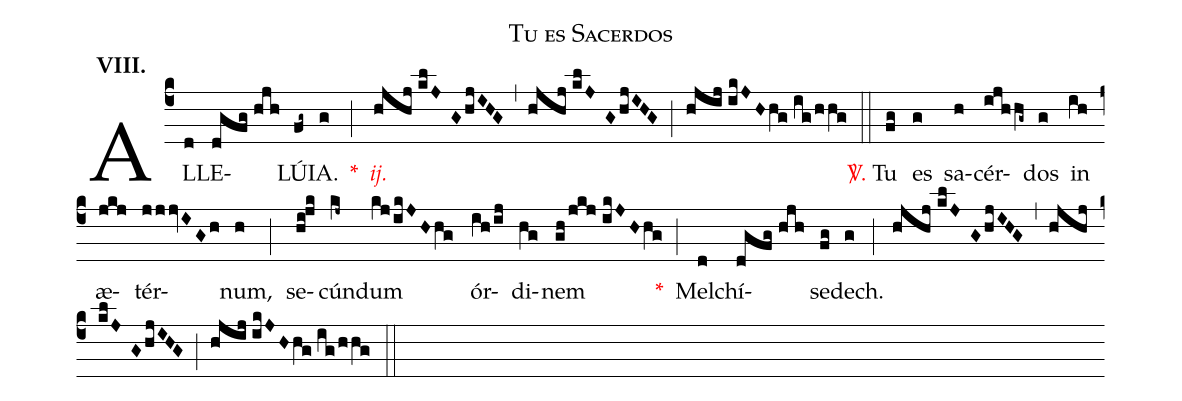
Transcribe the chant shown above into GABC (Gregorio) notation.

name:Tu es Sacerdos;
mode:VIII.;
office-part:Alleluia;
%%
(c4) AL(d)LE(dgfg//hjh)LÚ(fg~)IA.(g) <v>\red{*}</v>(;) <v>\redit{ij.}</v>(hjhj//klJG/hjIHG) (,) (hjhj//klJG/hjIHG) (;) (hjij//ikJHhg//ig/hhg) (::) <v>\red{\Vbar.}</v> Tu(fg) es(g) sa(h)cér(ijhhg~)dos(g) in(ih) æ(jkj)tér(jjjvIGh)num,(h) (;) se(hi!jk)cún(kj~)dum(kj/ikJHhg) ór(ih/ij)di(hg)nem(gh/jkj//ikJHhg) <v>\red{*}</v>(;) Mel(d)chí(dgfg//hjh)se(fg)dech.(g) (;) (hjhj//klJG/hjIHG) (,) (hjhj//klJG/hjIHG) (;) (hjij//ikJH/hg//ig/hhg) (::)
